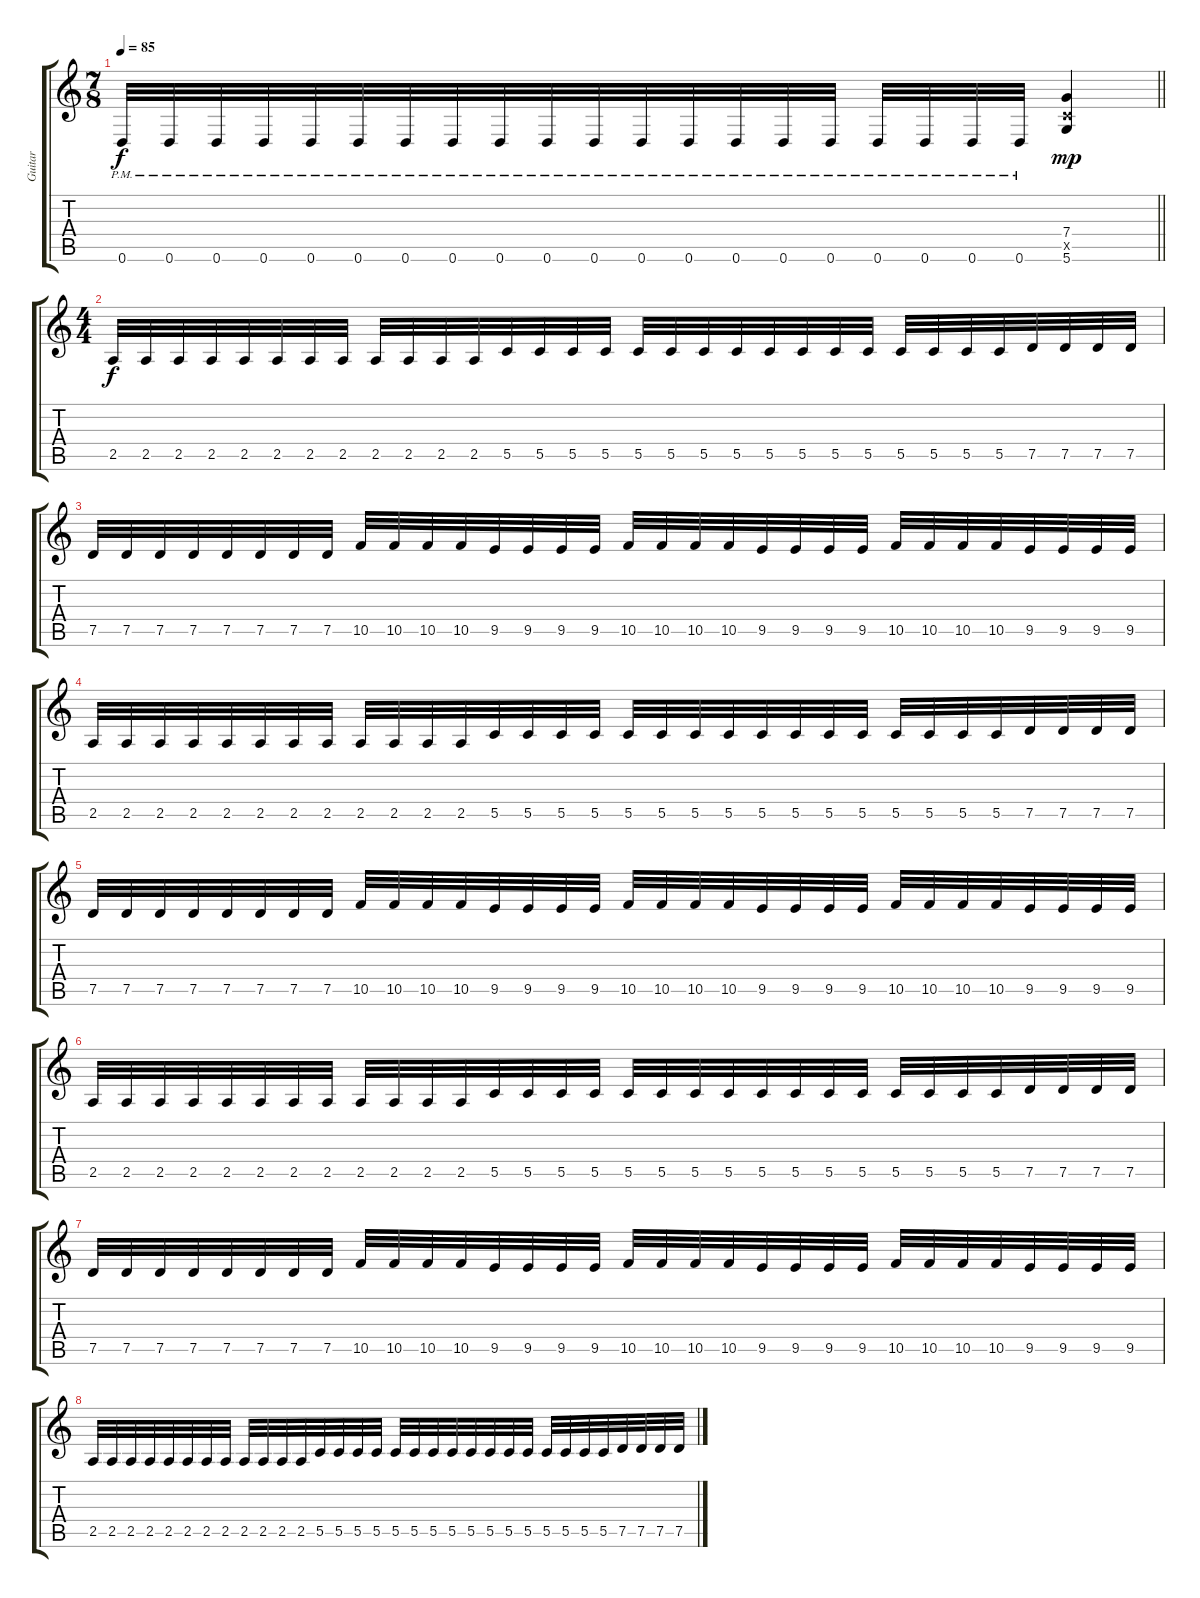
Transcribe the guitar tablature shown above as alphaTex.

\track ("Guitar" "Guitar") {instrument overdrivenguitar}
\staff {score tabs}
\tuning (D4 A3 F3 C3 G2 D2) {hide}
\ts (7 8)
\tempo 85
\clef g2
\barLineRight lightlight
\ks c
0.6{pm}.32{dy f} 0.6{pm}.32 0.6{pm}.32 0.6{pm}.32 0.6{pm}.32 0.6{pm}.32 0.6{pm}.32 0.6{pm}.32 0.6{pm}.32 0.6{pm}.32 0.6{pm}.32 0.6{pm}.32 0.6{pm}.32 0.6{pm}.32 0.6{pm}.32 0.6{pm}.32 0.6{pm}.32 0.6{pm}.32 0.6{pm}.32 0.6{pm}.32 (7.4 5.5{x} 5.6).4{dy mp} |
\ts (4 4)
\section ("" "")
2.5.32{dy f} 2.5.32 2.5.32 2.5.32 2.5.32 2.5.32 2.5.32 2.5.32 2.5.32 2.5.32 2.5.32 2.5.32 5.5.32 5.5.32 5.5.32 5.5.32 5.5.32 5.5.32 5.5.32 5.5.32 5.5.32 5.5.32 5.5.32 5.5.32 5.5.32 5.5.32 5.5.32 5.5.32 7.5.32 7.5.32 7.5.32 7.5.32 |
7.5.32 7.5.32 7.5.32 7.5.32 7.5.32 7.5.32 7.5.32 7.5.32 10.5.32 10.5.32 10.5.32 10.5.32 9.5.32 9.5.32 9.5.32 9.5.32 10.5.32 10.5.32 10.5.32 10.5.32 9.5.32 9.5.32 9.5.32 9.5.32 10.5.32 10.5.32 10.5.32 10.5.32 9.5.32 9.5.32 9.5.32 9.5.32 |
2.5.32 2.5.32 2.5.32 2.5.32 2.5.32 2.5.32 2.5.32 2.5.32 2.5.32 2.5.32 2.5.32 2.5.32 5.5.32 5.5.32 5.5.32 5.5.32 5.5.32 5.5.32 5.5.32 5.5.32 5.5.32 5.5.32 5.5.32 5.5.32 5.5.32 5.5.32 5.5.32 5.5.32 7.5.32 7.5.32 7.5.32 7.5.32 |
7.5.32 7.5.32 7.5.32 7.5.32 7.5.32 7.5.32 7.5.32 7.5.32 10.5.32 10.5.32 10.5.32 10.5.32 9.5.32 9.5.32 9.5.32 9.5.32 10.5.32 10.5.32 10.5.32 10.5.32 9.5.32 9.5.32 9.5.32 9.5.32 10.5.32 10.5.32 10.5.32 10.5.32 9.5.32 9.5.32 9.5.32 9.5.32 |
2.5.32 2.5.32 2.5.32 2.5.32 2.5.32 2.5.32 2.5.32 2.5.32 2.5.32 2.5.32 2.5.32 2.5.32 5.5.32 5.5.32 5.5.32 5.5.32 5.5.32 5.5.32 5.5.32 5.5.32 5.5.32 5.5.32 5.5.32 5.5.32 5.5.32 5.5.32 5.5.32 5.5.32 7.5.32 7.5.32 7.5.32 7.5.32 |
7.5.32 7.5.32 7.5.32 7.5.32 7.5.32 7.5.32 7.5.32 7.5.32 10.5.32 10.5.32 10.5.32 10.5.32 9.5.32 9.5.32 9.5.32 9.5.32 10.5.32 10.5.32 10.5.32 10.5.32 9.5.32 9.5.32 9.5.32 9.5.32 10.5.32 10.5.32 10.5.32 10.5.32 9.5.32 9.5.32 9.5.32 9.5.32 |
2.5.32 2.5.32 2.5.32 2.5.32 2.5.32 2.5.32 2.5.32 2.5.32 2.5.32 2.5.32 2.5.32 2.5.32 5.5.32 5.5.32 5.5.32 5.5.32 5.5.32 5.5.32 5.5.32 5.5.32 5.5.32 5.5.32 5.5.32 5.5.32 5.5.32 5.5.32 5.5.32 5.5.32 7.5.32 7.5.32 7.5.32 7.5.32
